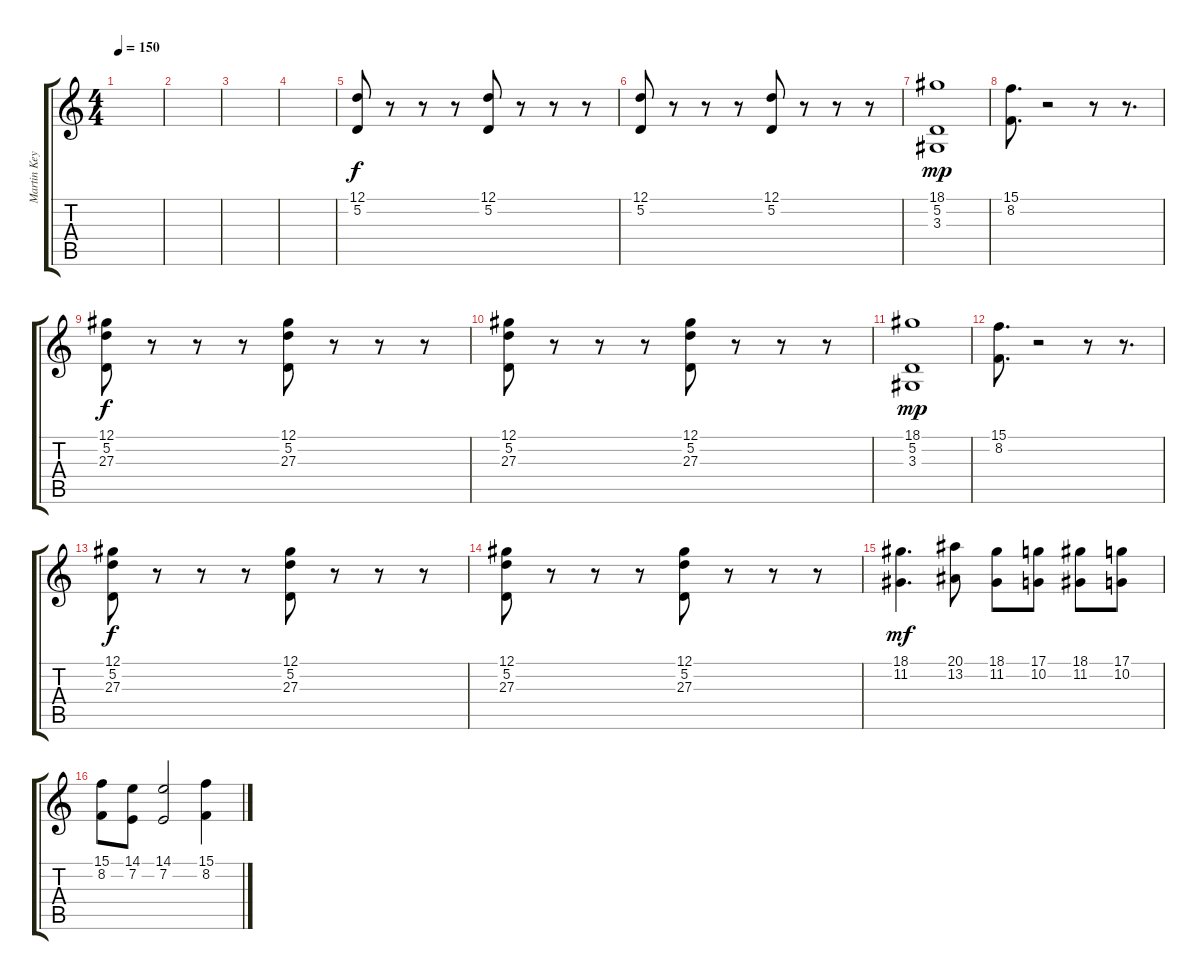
\track ("Martin Keyboard1" "Martin Key") {instrument fx7echoes}
\staff {score tabs}
\tuning (D4 A3 F3 C3 G2 D2) {hide}
\ts (4 4)
\tempo 150
\clef g2
\ks c
|
|
|
|
(12.1 5.2).8{instrument pad4choir} r.8 r.8 r.8 (12.1 5.2).8 r.8 r.8 r.8 |
(12.1 5.2).8{instrument pad4choir} r.8 r.8 r.8 (12.1 5.2).8 r.8 r.8 r.8 |
(18.1 5.2 3.3).1{dy mp} |
(15.1 8.2).8{d} r.2 r.8 r.8{d} |
(12.1 5.2 27.3).8{dy f instrument pad4choir} r.8 r.8 r.8 (12.1 5.2 27.3).8 r.8 r.8 r.8 |
(12.1 5.2 27.3).8{instrument pad4choir} r.8 r.8 r.8 (12.1 5.2 27.3).8 r.8 r.8 r.8 |
(18.1 5.2 3.3).1{dy mp} |
(15.1 8.2).8{d} r.2 r.8 r.8{d} |
(12.1 5.2 27.3).8{dy f instrument pad4choir} r.8 r.8 r.8 (12.1 5.2 27.3).8 r.8 r.8 r.8 |
(12.1 5.2 27.3).8{instrument pad4choir} r.8 r.8 r.8 (12.1 5.2 27.3).8 r.8 r.8 r.8 |
(18.1 11.2).4{d dy mf instrument pad4choir} (20.1 13.2).8 (18.1 11.2).8 (17.1 10.2).8 (18.1 11.2).8 (17.1 10.2).8 |
(15.1 8.2).8 (14.1 7.2).8 (14.1 7.2).2 (15.1 8.2).4
